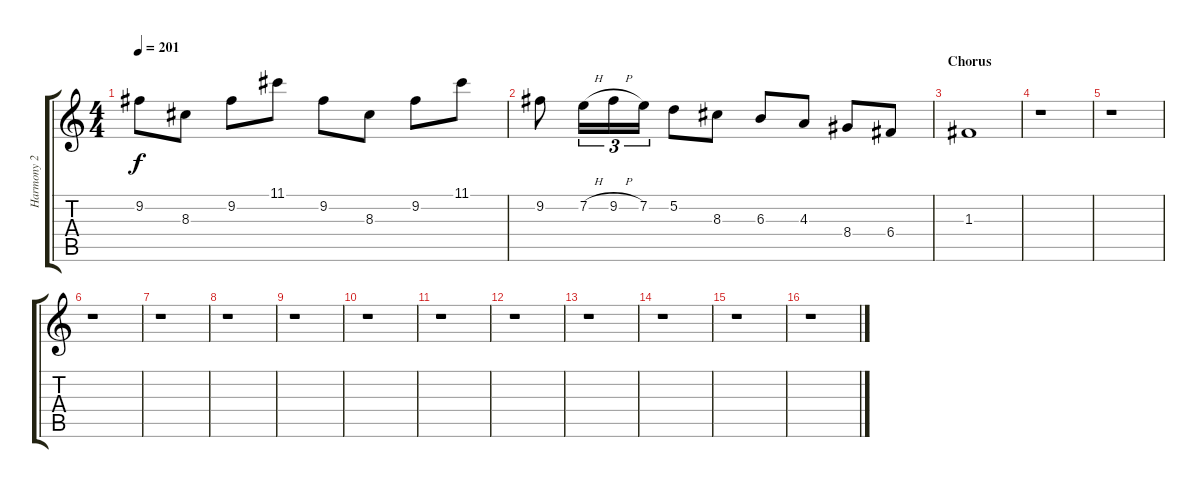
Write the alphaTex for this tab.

\track ("Harmony 2" "Harmony 2") {instrument overdrivenguitar}
\staff {score tabs}
\tuning (D4 A3 F3 C3 G2 C2) {hide}
\ts (4 4)
\tempo 201
\clef g2
\ks aminor
9.2.8{dy f} 8.3.8 9.2.8 11.1.8 9.2.8 8.3.8 9.2.8 11.1.8 |
9.2.8 7.2{h}.16{tu (3 2)} 9.2{h}.16{tu (3 2)} 7.2.16{tu (3 2)} 5.2.8 8.3.8 6.3.8 4.3.8 8.4.8 6.4.8 |
\section ("" "Chorus")
1.3.1 |
r.1 |
r.1 |
r.1 |
r.1 |
r.1 |
r.1 |
r.1 |
r.1 |
r.1 |
r.1 |
r.1 |
r.1 |
r.1
